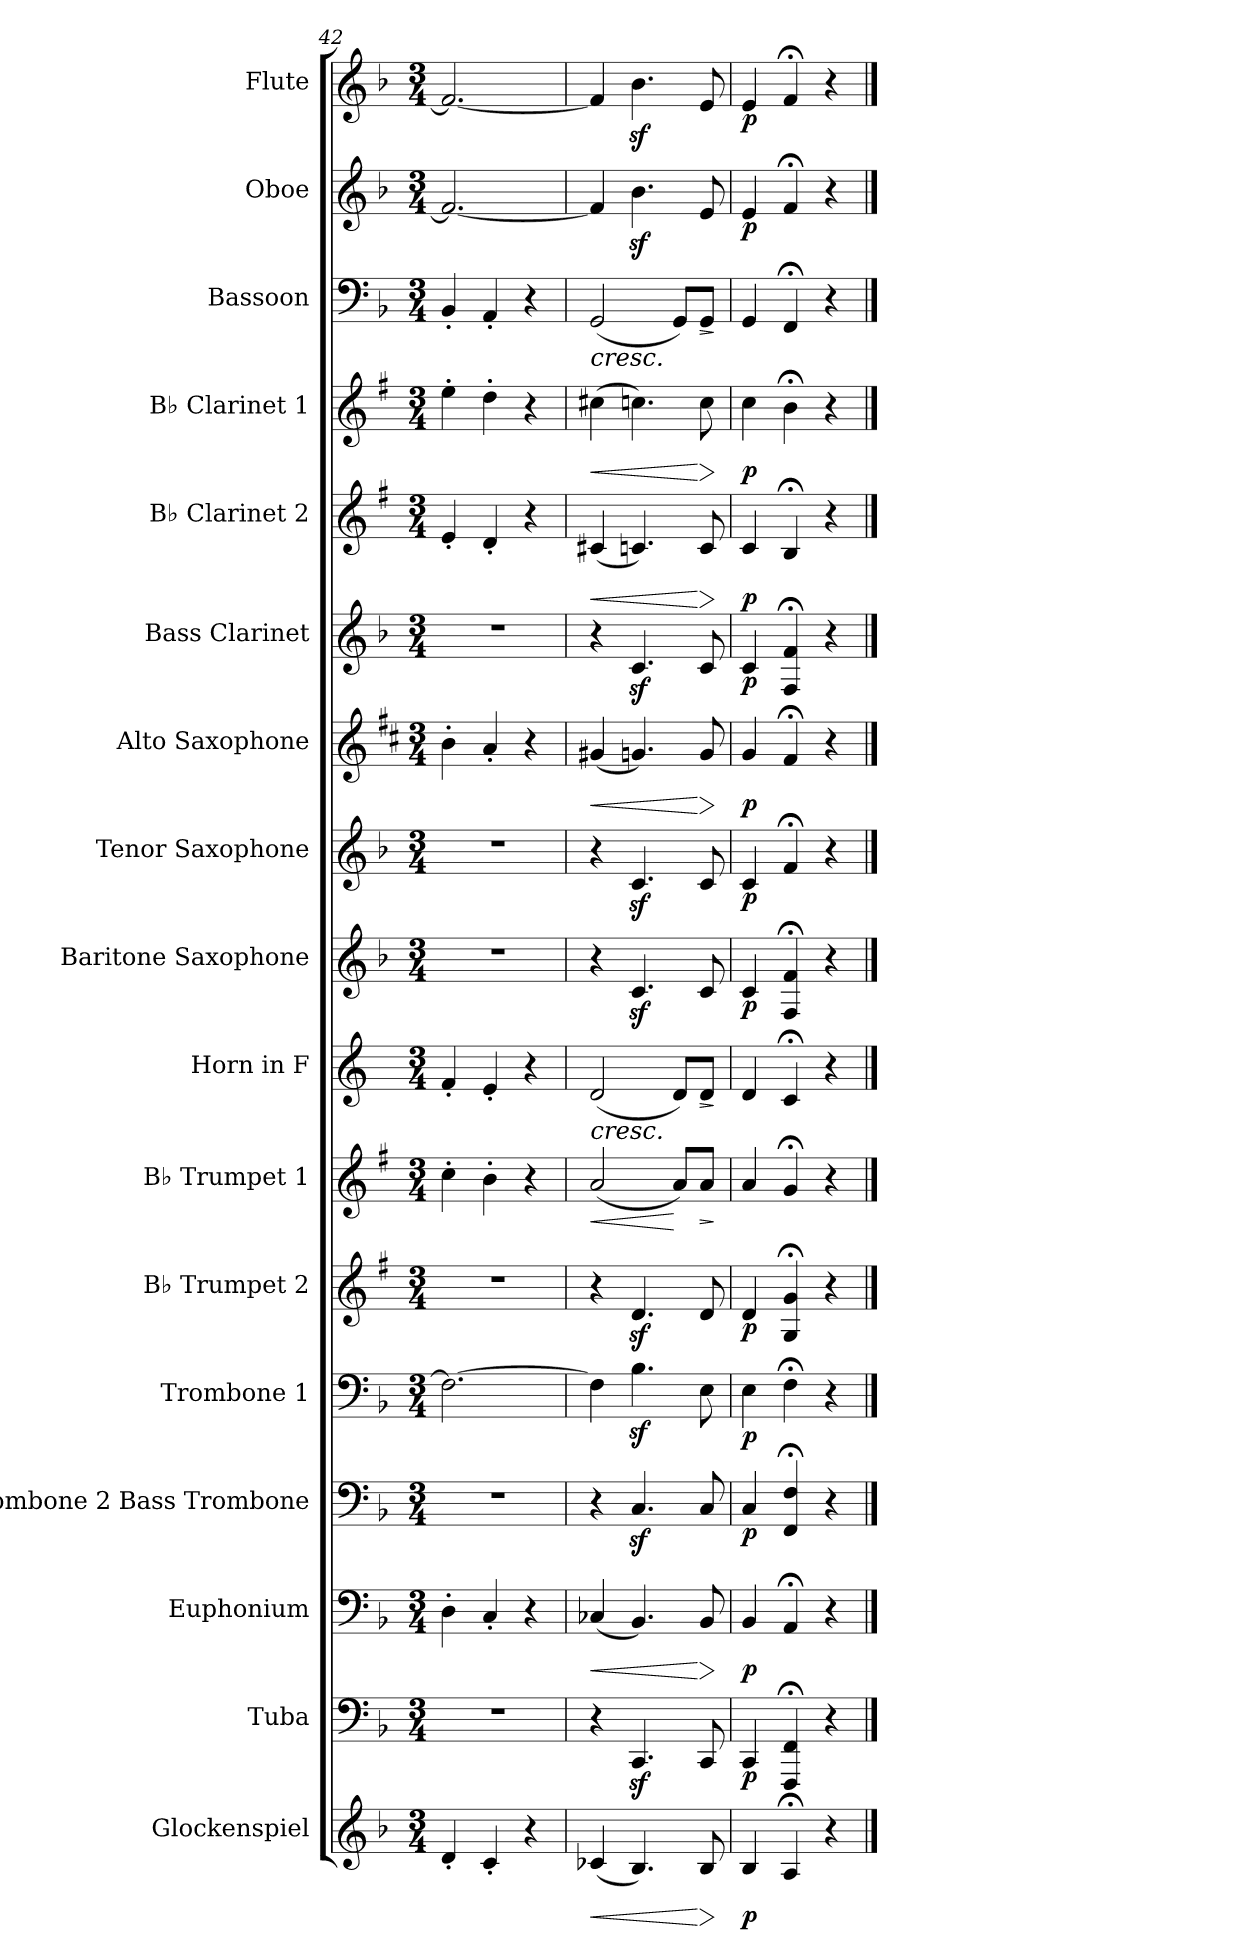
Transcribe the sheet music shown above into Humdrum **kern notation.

**kern	**dynam	**kern	**dynam	**kern	**dynam	**kern	**dynam	**kern	**dynam	**kern	**dynam	**kern	**dynam	**kern	**dynam	**kern	**dynam	**kern	**dynam	**kern	**dynam	**kern	**dynam	**kern	**dynam	**kern	**dynam	**kern	**dynam	**kern	**dynam	**kern	**dynam
*part17	*part17	*part16	*part16	*part15	*part15	*part14	*part14	*part13	*part13	*part12	*part12	*part11	*part11	*part10	*part10	*part9	*part9	*part8	*part8	*part7	*part7	*part6	*part6	*part5	*part5	*part4	*part4	*part3	*part3	*part2	*part2	*part1	*part1
*staff17	*staff17	*staff16	*staff16	*staff15	*staff15	*staff14	*staff14	*staff13	*staff13	*staff12	*staff12	*staff11	*staff11	*staff10	*staff10	*staff9	*staff9	*staff8	*staff8	*staff7	*staff7	*staff6	*staff6	*staff5	*staff5	*staff4	*staff4	*staff3	*staff3	*staff2	*staff2	*staff1	*staff1
*I"Glockenspiel	*	*I"Tuba	*	*I"Euphonium	*	*I"Trombone 2 Bass Trombone	*	*I"Trombone 1	*	*I"B♭ Trumpet 2	*	*I"B♭ Trumpet 1	*	*I"Horn in F	*	*I"Baritone Saxophone	*	*I"Tenor Saxophone	*	*I"Alto Saxophone	*	*I"Bass Clarinet	*	*I"B♭ Clarinet 2	*	*I"B♭ Clarinet 1	*	*I"Bassoon	*	*I"Oboe	*	*I"Flute	*
*I'Glk.	*	*I'Tba.	*	*I'Euph.	*	*I'Tbn. 2 B. Tbn.	*	*I'Tbn. 1	*	*I'B♭ Tpt. 2	*	*I'B♭ Tpt. 1	*	*	*	*I'Bar. Sax.	*	*I'T. Sax.	*	*I'A. Sax.	*	*I'B. Cl.	*	*I'B♭ Cl. 2	*	*I'B♭ Cl. 1	*	*I'Bsn.	*	*I'Ob.	*	*I'Fl.	*
*clefG2	*	*clefF4	*	*clefF4	*	*clefF4	*	*clefF4	*	*clefG2	*	*clefG2	*	*clefG2	*	*clefG2	*	*clefG2	*	*clefG2	*	*clefG2	*	*clefG2	*	*clefG2	*	*clefF4	*	*clefG2	*	*clefG2	*
*ITrd-14c-24	*	*	*	*	*	*	*	*	*	*ITrd1c2	*	*ITrd1c2	*	*ITrd4c7	*	*ITrd12c21	*	*ITrd8c14	*	*ITrd5c9	*	*ITrd8c14	*	*ITrd1c2	*	*ITrd1c2	*	*	*	*	*	*	*
*k[b-]	*	*k[b-]	*	*k[b-]	*	*k[b-]	*	*k[b-]	*	*k[b-]	*	*k[b-]	*	*k[b-]	*	*k[b-]	*	*k[b-]	*	*k[b-]	*	*k[b-]	*	*k[b-]	*	*k[b-]	*	*k[b-]	*	*k[b-]	*	*k[b-]	*
*M3/4	*	*M3/4	*	*M3/4	*	*M3/4	*	*M3/4	*	*M3/4	*	*M3/4	*	*M3/4	*	*M3/4	*	*M3/4	*	*M3/4	*	*M3/4	*	*M3/4	*	*M3/4	*	*M3/4	*	*M3/4	*	*M3/4	*
=42	=42	=42	=42	=42	=42	=42	=42	=42	=42	=42	=42	=42	=42	=42	=42	=42	=42	=42	=42	=42	=42	=42	=42	=42	=42	=42	=42	=42	=42	=42	=42	=42	=42
4ddd'/	.	2.r	.	4D'\	.	2.r	.	2.F\_	.	2.r	.	4b-'\	.	4B-'/	.	2.r	.	2.r	.	4d'\	.	2.r	.	4d'/	.	4dd'\	.	4BB-'/	.	2.f/_	.	2.f/_	.
4ccc'/	.	.	.	4C'/	.	.	.	.	.	.	.	4a'\	.	4A'/	.	.	.	.	.	4c'/	.	.	.	4c'/	.	4cc'\	.	4AA'/	.	.	.	.	.
4r	.	.	.	4r	.	.	.	.	.	.	.	4r	.	4r	.	.	.	.	.	4r	.	.	.	4r	.	4r	.	4r	.	.	.	.	.
=43	=43	=43	=43	=43	=43	=43	=43	=43	=43	=43	=43	=43	=43	=43	=43	=43	=43	=43	=43	=43	=43	=43	=43	=43	=43	=43	=43	=43	=43	=43	=43	=43	=43
!	!LO:HP:b	!	!	!	!LO:HP:b	!	!	!	!	!	!	!	!LO:HP:b	!	!LO:HP:b	!	!	!	!	!	!LO:HP:b	!	!	!	!LO:HP:b	!	!LO:HP:b	!	!LO:HP:b	!	!	!	!
(<4ccc-X/	<	4r	.	(<4C-X/	<	4r	.	4F\]	.	4r	.	(<2g/	<	(<2G/	<	4r	.	4r	.	(<4Bn/	<	4r	.	(<4Bn/	<	(>4bn\	<	(<2GG/	<	4f/]	.	4f/]	.
4.bb-/)	.	4.CCz</	.	4.BB-/)	.	4.Cz</	.	4.B-z<\	.	4.cz</	.	.	.	.	.	4.Cz</	.	4.Cz</	.	4.B-X/)	.	4.Cz</	.	4.B-X/)	.	4.b-X\)	.	.	.	4.b-z<\	.	4.b-z<\	.
.	.	.	.	.	.	.	.	.	.	.	.	8g/L)	[	8G/L)	.	.	.	.	.	.	.	.	.	.	.	.	.	8GG/L)	.	.	.	.	.
!	!LO:HP:n=1:b	!	!	!	!LO:HP:n=1:b	!	!	!	!	!	!	!	!LO:HP:b	!	!LO:HP:b	!	!	!	!	!	!LO:HP:n=1:b	!	!	!	!LO:HP:n=1:b	!	!LO:HP:n=1:b	!	!LO:HP:b	!	!	!	!
8bb-/	[ >	8CC/	.	8BB-/	[ >	8C/	.	8E\	.	8c/	.	8g/J	>	8G/J	>	8C/	.	8C/	.	8B-/	[ >	8C/	.	8B-/	[ >	8b-\	[ >	8GG/J	>	8e/	.	8e/	.
.	]	.	.	.	]	.	.	.	.	.	.	.	]	.	[ ]	.	.	.	.	.	]	.	.	.	]	.	]	.	[ ]	.	.	.	.
=44	=44	=44	=44	=44	=44	=44	=44	=44	=44	=44	=44	=44	=44	=44	=44	=44	=44	=44	=44	=44	=44	=44	=44	=44	=44	=44	=44	=44	=44	=44	=44	=44	=44
!	!LO:DY:b	!	!LO:DY:b	!	!LO:DY:b	!	!LO:DY:b	!	!LO:DY:b	!	!LO:DY:b	!	!	!	!	!	!LO:DY:b	!	!LO:DY:b	!	!LO:DY:b	!	!LO:DY:b	!	!LO:DY:b	!	!LO:DY:b	!	!	!	!LO:DY:b	!	!LO:DY:b
4bb-/	p	4CC/	p	4BB-/	p	4C/	p	4E\	p	4c/	p	4g/	.	4G/	.	4C/	p	4C/	p	4B-/	p	4C/	p	4B-/	p	4b-\	p	4GG/	.	4e/	p	4e/	p
4aa;</	.	4FFF/;< 4FF/;<	.	4AA;</	.	4FF/;< 4F/;<	.	4F;<\	.	4F/;< 4f/;<	.	4f;</	.	4F;</	.	4FF/;< 4F/;<	.	4F;</	.	4A;</	.	4FF/;< 4F/;<	.	4A;</	.	4a;<\	.	4FF;</	.	4f;</	.	4f;</	.
4r	.	4r	.	4r	.	4r	.	4r	.	4r	.	4r	.	4r	.	4r	.	4r	.	4r	.	4r	.	4r	.	4r	.	4r	.	4r	.	4r	.
==	==	==	==	==	==	==	==	==	==	==	==	==	==	==	==	==	==	==	==	==	==	==	==	==	==	==	==	==	==	==	==	==	==
*-	*-	*-	*-	*-	*-	*-	*-	*-	*-	*-	*-	*-	*-	*-	*-	*-	*-	*-	*-	*-	*-	*-	*-	*-	*-	*-	*-	*-	*-	*-	*-	*-	*-
